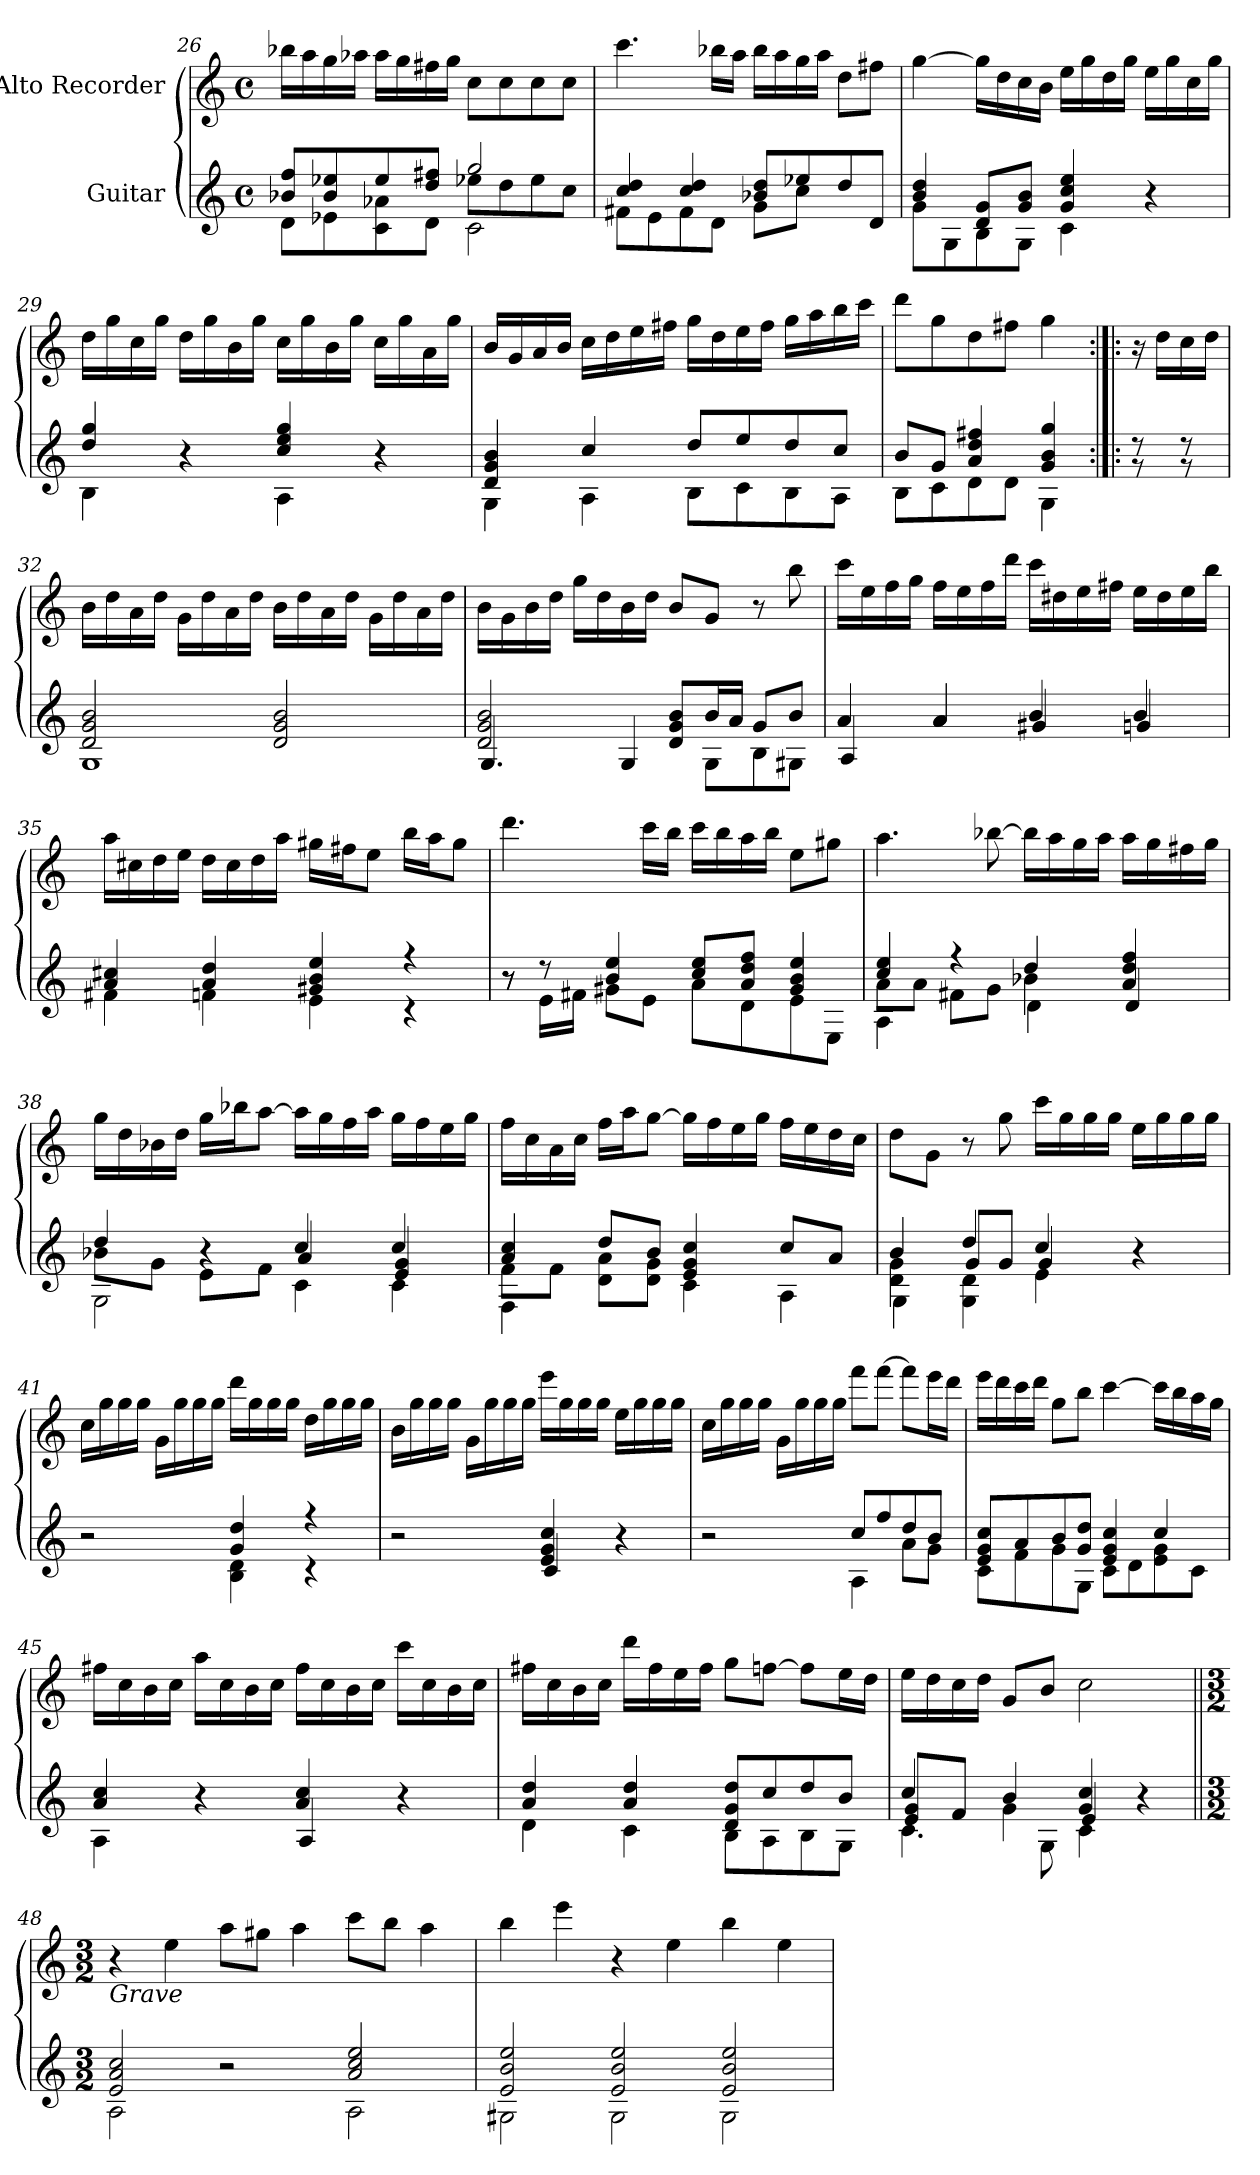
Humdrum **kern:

**kern	**kern
*part2	*part1
*staff2	*staff1
*I"Guitar	*I"Alto Recorder
*clefG2	*clefG2
*ITrd7c12	*
*k[]	*k[]
*C:	*C:
*M4/4	*M4/4
*met(c)	*met(c)
=26	=26
*^	*
*	*^	*
8B-Xi/ 8fiL	8Di\L	2ryy	16bb-Xi\LL
.	.	.	16aai\
8B-i/ 8e-Xi	8E-Xi\	.	16ggi\
.	.	.	16aa-Xi\JJ
8e-i/	8Ci\ 8A-Xi	.	16aa-i\LL
.	.	.	16ggi\
8di/ 8f#XiJ	8Di\J	.	16ff#Xi\
.	.	.	16ggi\JJ
2gi/	8e-Xi\L	2Ci\	8cci\L
.	8di\	.	8cci\
.	8e-i\	.	8cci\
.	8ci\J	.	8cci\J
!!LO:PB:g=z
=27	=27	=27	=27
4ci/ 4di	8F#Xi\L	2ryy	4.ccci\
.	8Ei\	.	.
4ci/ 4di	8F#i\	.	.
.	8Di\J	.	16bb-Xi\LL
.	.	.	16aai\JJ
8B-Xi/ 8diL	8Gi\L	2ryy	16bb-i\LL
.	.	.	16aai\
8e-Xi/	8ci\J	.	16ggi\
.	.	.	16aai\JJ
8di/	4ryy	.	8ddi\L
8Di/J	.	.	8ff#Xi\J
=28	=28	=28	=28
4Bi/ 4di	8Gi\L	2ryy	[4ggi\
.	8GGi\	.	.
8Di/ 8GiL	8BBi\	.	16ggi\LL]
.	.	.	16ddi\
8Gi/ 8BiJ	8GGi\J	.	16cci\
.	.	.	16bi\JJ
4Gi/ 4ci 4ei	4Ci\	2ryy	16eei\LL
.	.	.	16ggi\
.	.	.	16ddi\
.	.	.	16ggi\JJ
4r	4ryy	.	16eei\LL
.	.	.	16ggi\
.	.	.	16cci\
.	.	.	16ggi\JJ
=29	=29	=29	=29
4di/ 4gi	4BBi\	2.ryy	16ddi\LL
.	.	.	16ggi\
.	.	.	16cci\
.	.	.	16ggi\JJ
4r	4ryy	.	16ddi\LL
.	.	.	16ggi\
.	.	.	16bi\
.	.	.	16ggi\JJ
4ci/ 4ei 4gi	4AAi\	.	16cci\LL
.	.	.	16ggi\
.	.	.	16bi\
.	.	.	16ggi\JJ
4r	4ryy	4ryy	16cci\LL
.	.	.	16ggi\
.	.	.	16ai\
.	.	.	16ggi\JJ
*	*v	*v	*
!!LO:LB:g=z
=30	=30	=30
4Di/ 4Gi 4Bi	4GGi\	16bi/LL
.	.	16gi/
.	.	16ai/
.	.	16bi/JJ
4ci/	4AAi\	16cci\LL
.	.	16ddi\
.	.	16eei\
.	.	16ff#Xi\JJ
8di/L	8BBi\L	16ggi\LL
.	.	16ddi\
8ei/	8Ci\	16eei\
.	.	16ff#i\JJ
8di/	8BBi\	16ggi\LL
.	.	16aai\
8ci/J	8AAi\J	16bbi\
.	.	16ccci\JJ
=31	=31	=31
8Bi/L	8BBi\L	8dddi\L
8Gi/J	8Ci\	8ggi\
4Ai/ 4di 4f#Xi	8Di\	8ddi\
.	8Di\J	8ff#Xi\J
4Gi/ 4Bi 4gi	4GGi\	4ggi\
=31X31:|!|:	=31X31:|!|:	=31X31:|!|:
*	*^	*
8r	4ryy	8r	16r
.	.	.	16ddi\LL
8r	.	8r	16cci\
.	.	.	16ddi\JJ
*	*v	*v	*
=32	=32	=32
2Di/ 2Gi 2Bi	1GGi	16bi\LL
.	.	16ddi\
.	.	16ai\
.	.	16ddi\JJ
.	.	16gi\LL
.	.	16ddi\
.	.	16ai\
.	.	16ddi\JJ
2Di/ 2Gi 2Bi	.	16bi\LL
.	.	16ddi\
.	.	16ai\
.	.	16ddi\JJ
.	.	16gi\LL
.	.	16ddi\
.	.	16ai\
.	.	16ddi\JJ
!!LO:LB:g=z
=33	=33	=33
2Di/ 2Gi 2Bi	4.GGi/	16bi\LL
.	.	16gi\
.	.	16bi\
.	.	16ddi\JJ
.	.	16ggi\LL
.	.	16ddi\
.	4GGi/	16bi\
.	.	16ddi\JJ
8Di/ 8Gi 8BiL	.	8bi/L
16Bi/L	8GGi\L	8gi/J
16Ai/JJ	.	.
8Gi/L	8BBi\	8r
8Bi/J	8GG#Xi\J	8bbi\
=34	=34	=34
4Ai/	4AAi/	16ccci\LL
.	.	16eei\
.	.	16ffi\
.	.	16ggi\JJ
4Ai/	4Ai/	16ffi\LL
.	.	16eei\
.	.	16ffi\
.	.	16dddi\JJ
4Bi/	4G#Xi/	16ccci\LL
.	.	16dd#Xi\
.	.	16eei\
.	.	16ff#Xi\JJ
4Bi/	4Gni/	16eei\LL
.	.	16dd#i\
.	.	16eei\
.	.	16bbi\JJ
=35	=35	=35
4Ai/ 4c#Xi	4F#Xi\	16aai\LL
.	.	16cc#Xi\
.	.	16ddi\
.	.	16eei\JJ
4Ai/ 4di	4Fni\	16ddi\LL
.	.	16cc#i\
.	.	16ddi\
.	.	16aai\JJ
4G#Xi/ 4Bi 4ei	4Ei\	16gg#Xi\LL
.	.	16ff#Xi\J
.	.	8eei\J
4r	4r	16bbi\LL
.	.	16aai\J
.	.	8gg#i\J
!!LO:LB:g=z
=36	=36	=36
*	*^	*
8r	8r	8r	4.dddi\
8r	16Ei\LL	2..ryy	.
.	16F#Xi\JJ	.	.
4Bi/ 4ei	8G#Xi\L	.	.
.	8Ei\J	.	16ccci\LL
.	.	.	16bbi\JJ
8ci/ 8eiL	8Ai\L	.	16ccci\LL
.	.	.	16bbi\
8Ai/ 8di 8fiJ	8Di\	.	16aai\
.	.	.	16bbi\JJ
4G#i/ 4Bi 4ei	8Ei\	.	8eei\L
.	8EEi\J	.	8gg#Xi\J
=37	=37	=37	=37
4ci/ 4ei	8Ai\L	4AAi\	4.aai\
.	8Ai\J	.	.
4r	4ryy	8F#Xi\L	.
.	.	8Gi\J	[8bb-Xi\
4di/	4B-Xi\	4Di\	16bb-i\LL]
.	.	.	16aai\
.	.	.	16ggi\
.	.	.	16aai\JJ
4Ai/ 4di 4fi	4ryy	4Di/	16aai\LL
.	.	.	16ggi\
.	.	.	16ff#Xi\
.	.	.	16ggi\JJ
=38	=38	=38	=38
4di/	8B-Xi\L	2GGi\	16ggi\LL
.	.	.	16ddi\
.	8Gi\J	.	16b-Xi\
.	.	.	16ddi\JJ
4r	8Ei\L	.	16ggi\LL
.	.	.	16bb-Xi\J
.	8Fi\J	.	[8aai\J
4ci/	4Ai/	4Ci\	16aai\LL]
.	.	.	16ggi\
.	.	.	16ffi\
.	.	.	16aai\JJ
4ci/	4Ei/ 4Gi	4Ci\	16ggi\LL
.	.	.	16ffi\
.	.	.	16eei\
.	.	.	16ggi\JJ
!!LO:LB:g=z
=39	=39	=39	=39
4Ai/ 4ci	8Fi\L	4FFi\	16ffi\LL
.	.	.	16cci\
.	8Fi\J	.	16ai\
.	.	.	16cci\JJ
8di/L	8Di\ 8AiL	2.ryy	16ffi\LL
.	.	.	16aai\J
8Bi/J	8Di\ 8GiJ	.	[8ggi\J
4Ei/ 4Gi 4ci	4Ci\	.	16ggi\LL]
.	.	.	16ffi\
.	.	.	16eei\
.	.	.	16ggi\JJ
8ci/L	4AAi\	.	16ffi\LL
.	.	.	16eei\
8Ai/J	.	.	16ddi\
.	.	.	16cci\JJ
=40	=40	=40	=40
4Bi/	4Di\ 4Gi	4GGi\	8ddi\L
.	.	.	8gi\J
4di/	8Gi/L	4GGi\ 4Di	8r
.	8Gi/J	.	8ggi\
4ci/	4Gi/	4Ei\	16ccci\LL
.	.	.	16ggi\
.	.	.	16ggi\
.	.	.	16ggi\JJ
4r	4ryy	4ryy	16eei\LL
.	.	.	16ggi\
.	.	.	16ggi\
.	.	.	16ggi\JJ
=41	=41	=41	=41
2r	2ryy	2ryy	16cci\LL
.	.	.	16ggi\
.	.	.	16ggi\
.	.	.	16ggi\JJ
.	.	.	16gi\LL
.	.	.	16ggi\
.	.	.	16ggi\
.	.	.	16ggi\JJ
4Gi/ 4di	4BBi\ 4Di	4ryy	16dddi\LL
.	.	.	16ggi\
.	.	.	16ggi\
.	.	.	16ggi\JJ
4r	4r	4ryy	16ddi\LL
.	.	.	16ggi\
.	.	.	16ggi\
.	.	.	16ggi\JJ
!!LO:LB:g=z
=42	=42	=42	=42
2r	2ryy	2ryy	16bi\LL
.	.	.	16ggi\
.	.	.	16ggi\
.	.	.	16ggi\JJ
.	.	.	16gi\LL
.	.	.	16ggi\
.	.	.	16ggi\
.	.	.	16ggi\JJ
4Ei/ 4Gi 4ci	4ryy	4Ci/	16eeei\LL
.	.	.	16ggi\
.	.	.	16ggi\
.	.	.	16ggi\JJ
4r	4ryy	4ryy	16eei\LL
.	.	.	16ggi\
.	.	.	16ggi\
.	.	.	16ggi\JJ
=43	=43	=43	=43
2r	2ryy	2ryy	16cci\LL
.	.	.	16ggi\
.	.	.	16ggi\
.	.	.	16ggi\JJ
.	.	.	16gi\LL
.	.	.	16ggi\
.	.	.	16ggi\
.	.	.	16ggi\JJ
8ci/L	4AAi\	4ryy	8fffi\L
8fi/	.	.	[8fffi\J
8di/	8Ai\L	4ryy	8fffi\L]
8Bi/J	8Gi\J	.	16eeei\L
.	.	.	16dddi\JJ
=44	=44	=44	=44
8Ei/ 8Gi 8ciL	8Ci\L	8ryy	16eeei\LL
.	.	.	16dddi\
8Ai/	8Fi\	8ryy	16ccci\
.	.	.	16dddi\JJ
8Bi/	8Gi\	4ryy	8ggi\L
8Gi/ 8diJ	8GGi\J	.	8bbi\J
4Ei/ 4Gi 4ci	8Ci\L	2ryy	[4ccci\
.	8Di\	.	.
4ci/	8Ei\ 8Gi	.	16ccci\LL]
.	.	.	16bbi\
.	8Ci\J	.	16aai\
.	.	.	16ggi\JJ
!!LO:LB:g=z
=45	=45	=45	=45
4Ai/ 4ci	4AAi\	4ryy	16ff#Xi\LL
.	.	.	16cci\
.	.	.	16bi\
.	.	.	16cci\JJ
4r	4ryy	4ryy	16aai\LL
.	.	.	16cci\
.	.	.	16bi\
.	.	.	16cci\JJ
4Ai/ 4ci	2ryy	4AAi/	16ff#i\LL
.	.	.	16cci\
.	.	.	16bi\
.	.	.	16cci\JJ
4r	.	4ryy	16ccci\LL
.	.	.	16cci\
.	.	.	16bi\
.	.	.	16cci\JJ
*	*v	*v	*
=46	=46	=46
4Ai/ 4di	4Di\	16ff#Xi\LL
.	.	16cci\
.	.	16bi\
.	.	16cci\JJ
4Ai/ 4di	4Ci\	16dddi\LL
.	.	16ff#i\
.	.	16eei\
.	.	16ff#i\JJ
8Di/ 8Gi 8diL	8BBi\L	8ggi\L
8ci/	8AAi\	[8ffni\J
8di/	8BBi\	8ffi\L]
8Bi/J	8GGi\J	16eei\L
.	.	16ddi\JJ
=47	=47	=47
*	*^	*
4ci/	8Ei/ 8GiL	4.Ci\	16eei\LL
.	.	.	16ddi\
.	8Fi/J	.	16cci\
.	.	.	16ddi\JJ
4Bi/	4Gi\	.	8gi/L
.	.	8GGi\	8bi/J
4Gi/ 4ci	4Ei/	4Ci\	2cci\
4r	4ryy	4ryy	.
!!LO:PB:g=z
=48||	=48||	=48||	=48||
*M3/2	*	*	*M3/2
!	!	!	!LO:TX:b:i:t=Grave
2Ei/ 2Ai 2ci	2AAi\	2ryy	4r
.	.	.	4eei\
2r	2r	2r	8aai\L
.	.	.	8gg#Xi\J
.	.	.	4aai\
2Ai/ 2ci 2ei	2AAi\	2ryy	8ccci\L
.	.	.	8bbi\J
.	.	.	4aai\
*	*v	*v	*
=49	=49	=49
2Ei/ 2Bi 2ei	2GG#Xi\	4bbi\
.	.	4eeei\
2Ei/ 2Bi 2ei	2GG#i\	4r
.	.	4eei\
2Ei/ 2Bi 2ei	2GG#i\	4bbi\
.	.	4eei\
*v	*v	*
=	=
*-	*-
